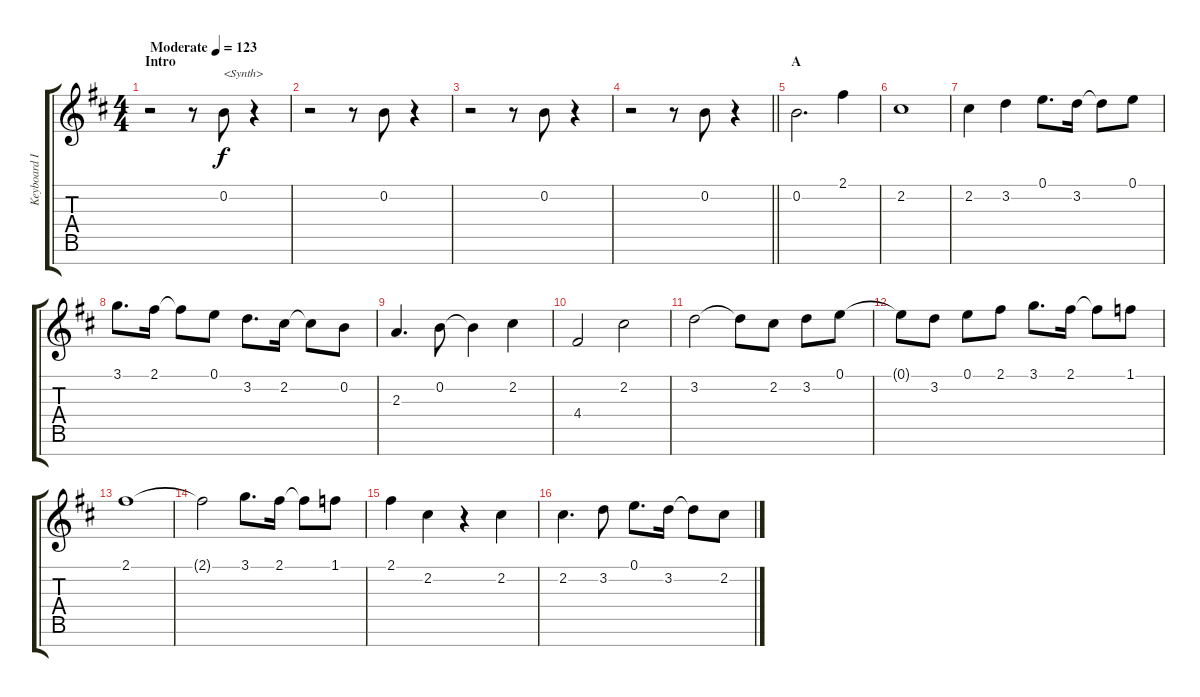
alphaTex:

\track ("Keyboard I" "Keyboard I") {instrument flute}
\staff {score tabs}
\tuning (E5 B4 G4 D4 A3 E3 B2) {hide}
\ts (4 4)
\section ("" "Intro")
\tempo (123 "Moderate")
\clef g2
\ks d
r.2{dy f instrument flute} r.8 0.2.8{txt "<Synth>"} r.4 |
r.2 r.8 0.2.8 r.4 |
r.2 r.8 0.2.8 r.4 |
\barLineRight lightlight
r.2 r.8 0.2.8 r.4 |
\section ("" "A")
0.2.2{d} 2.1.4 |
2.2.1 |
2.2.4 3.2.4 0.1.8{d} 3.2.16 3.2{t}.8 0.1.8 |
3.1.8{d} 2.1.16 2.1{t}.8 0.1.8 3.2.8{d} 2.2.16 2.2{t}.8 0.2.8 |
2.3.4{d} 0.2.8 0.2{t}.4 2.2.4 |
4.4.2 2.2.2 |
3.2.2 3.2{t}.8 2.2.8 3.2.8 0.1.8 |
0.1{t}.8 3.2.8 0.1.8 2.1.8 3.1.8{d} 2.1.16 2.1{t}.8 1.1.8 |
2.1.1 |
2.1{t}.2 3.1.8{d} 2.1.16 2.1{t}.8 1.1.8 |
2.1.4 2.2.4 r.4 2.2.4 |
2.2.4{d} 3.2.8 0.1.8{d} 3.2.16 3.2{t}.8 2.2.8
